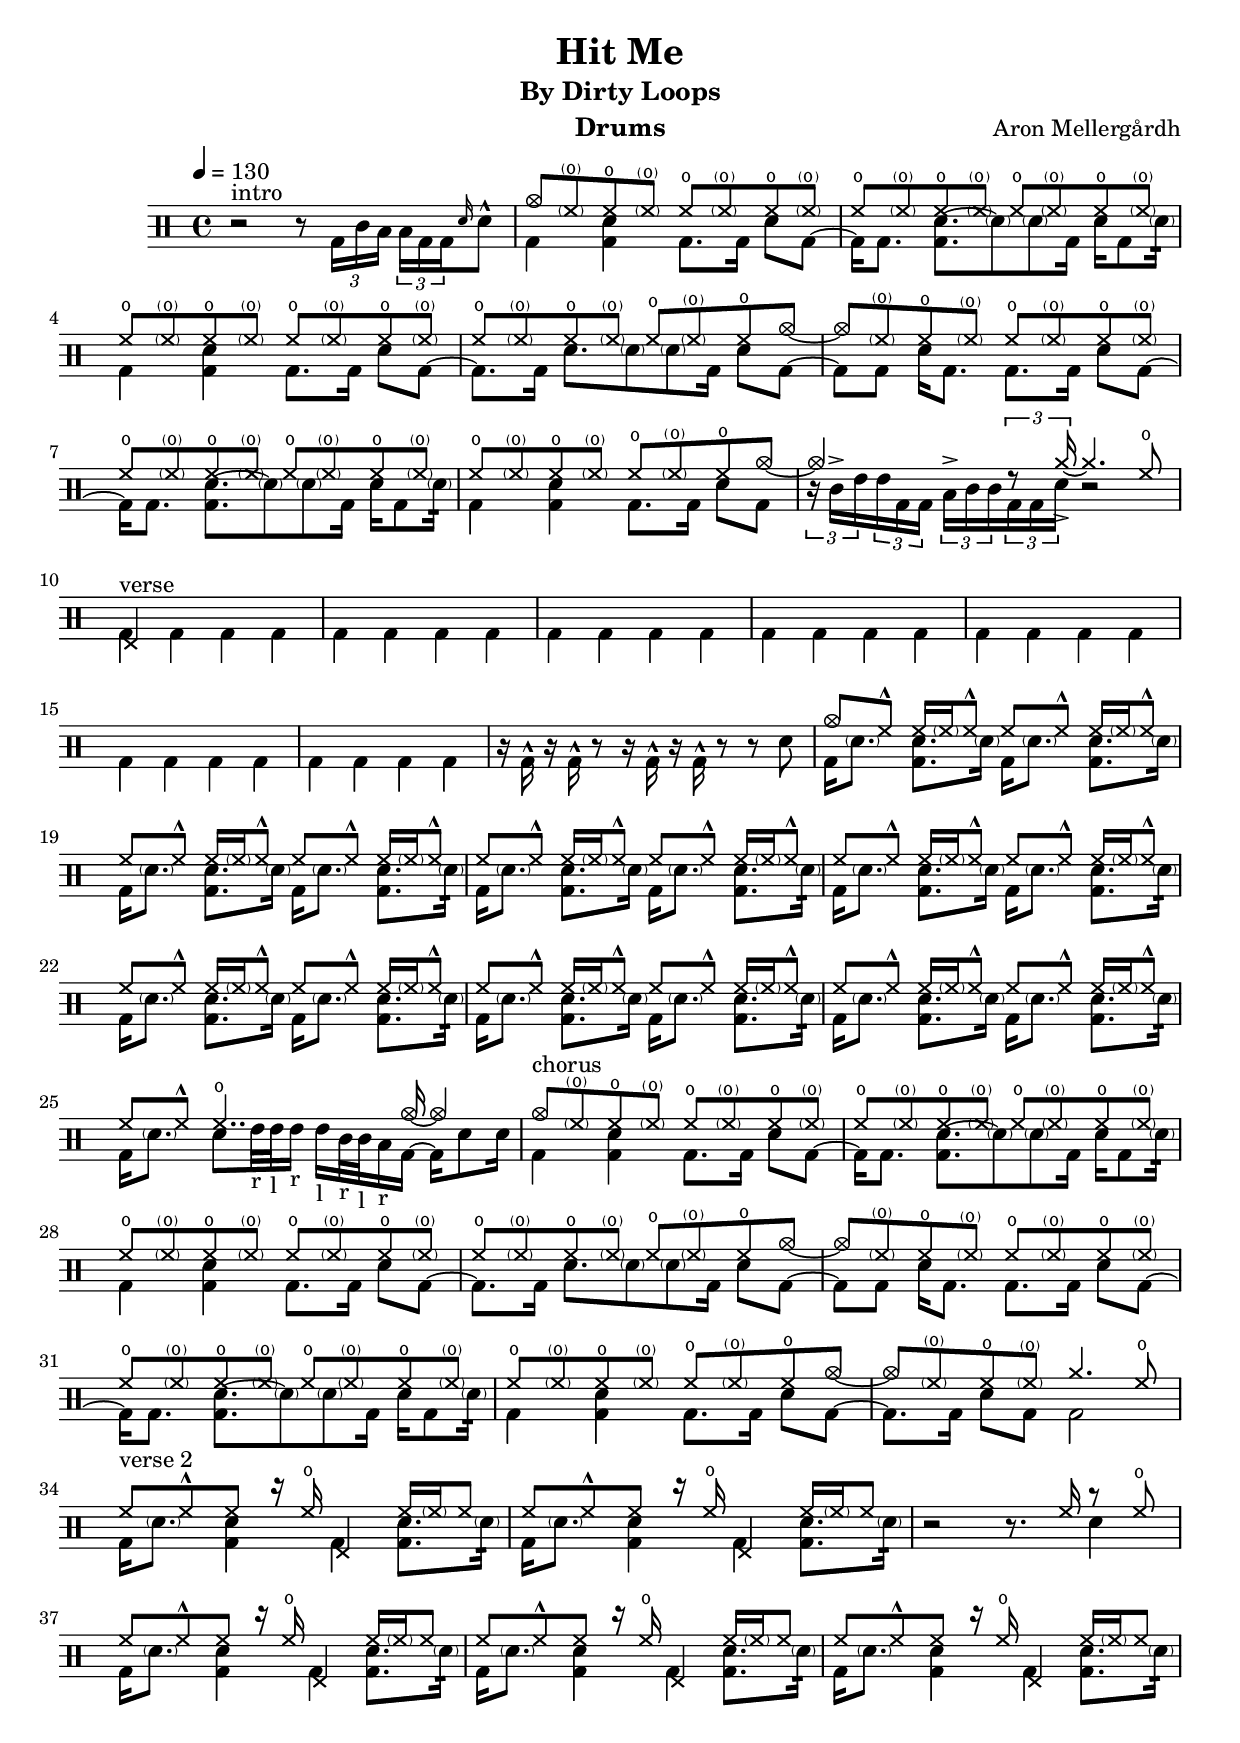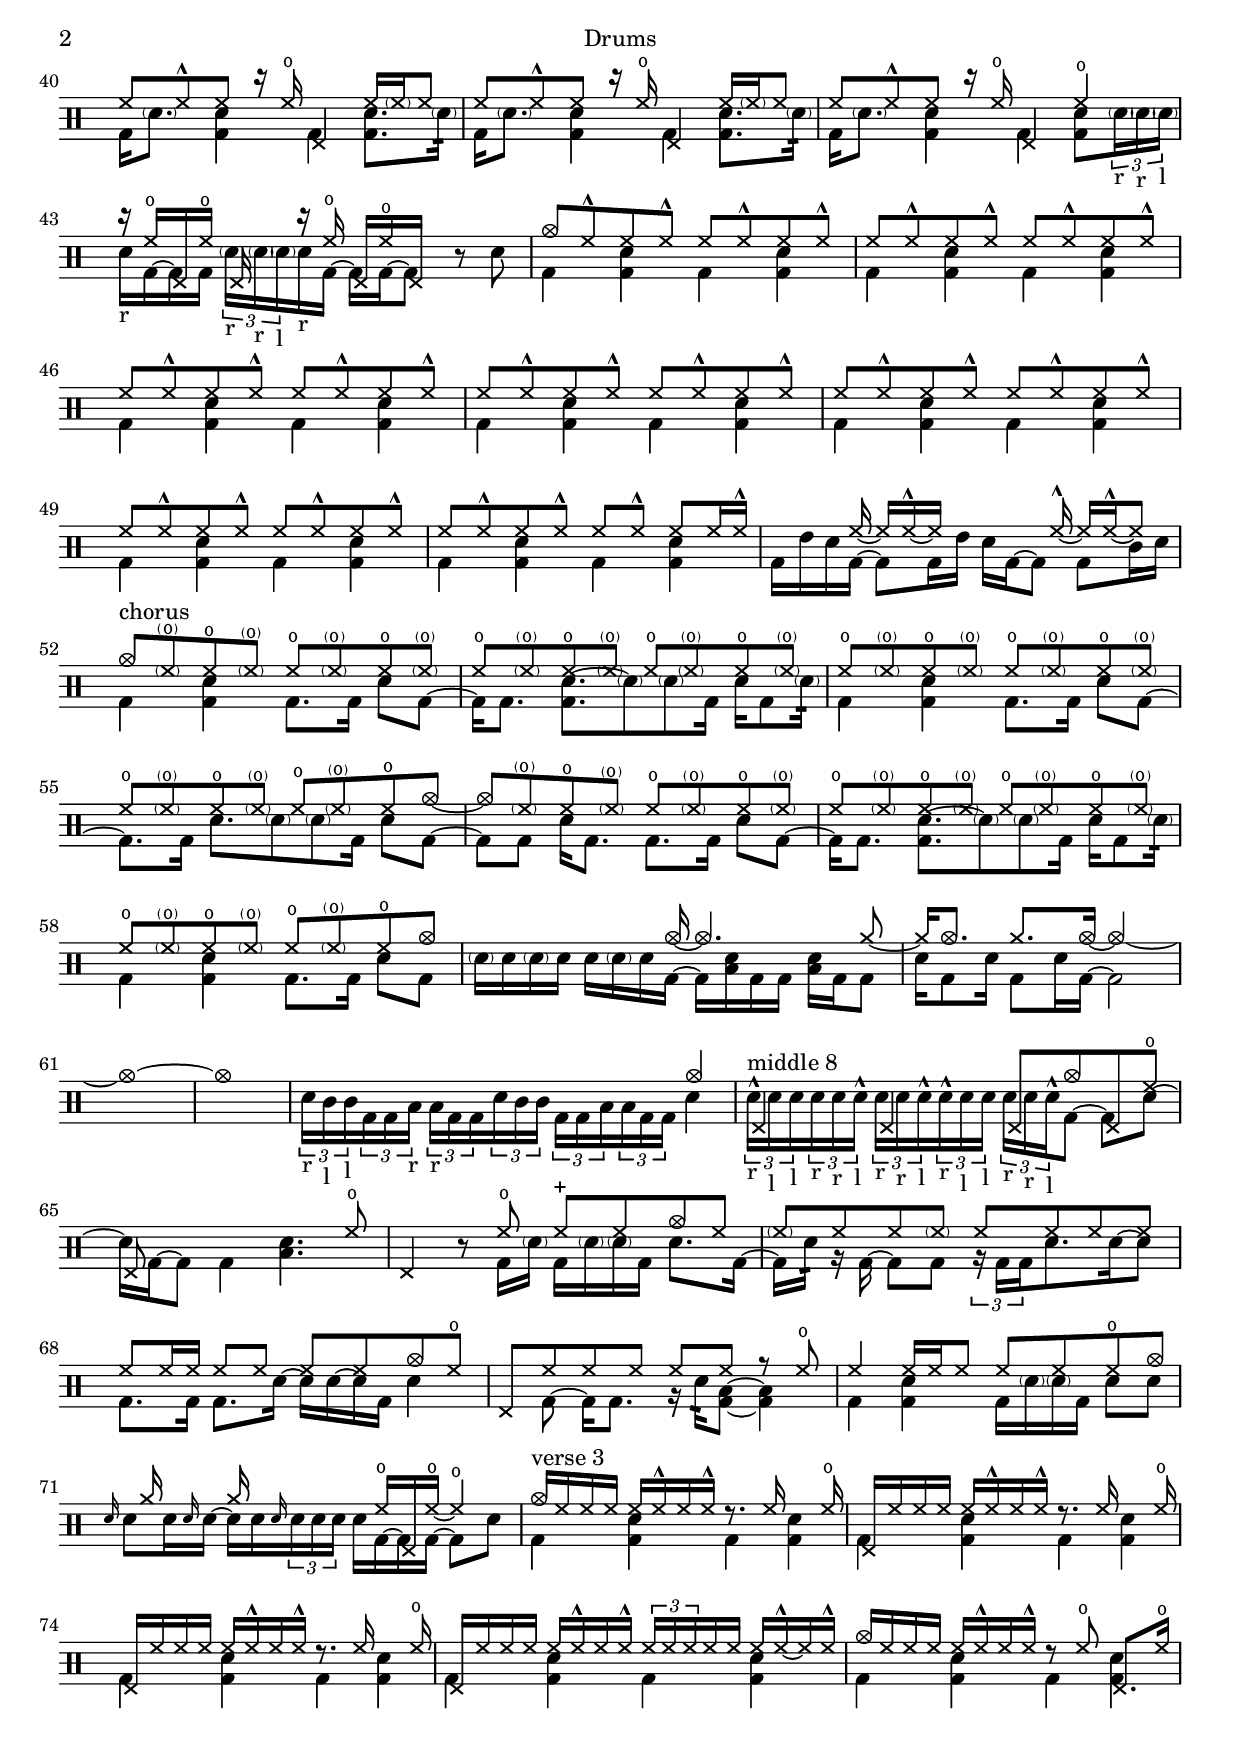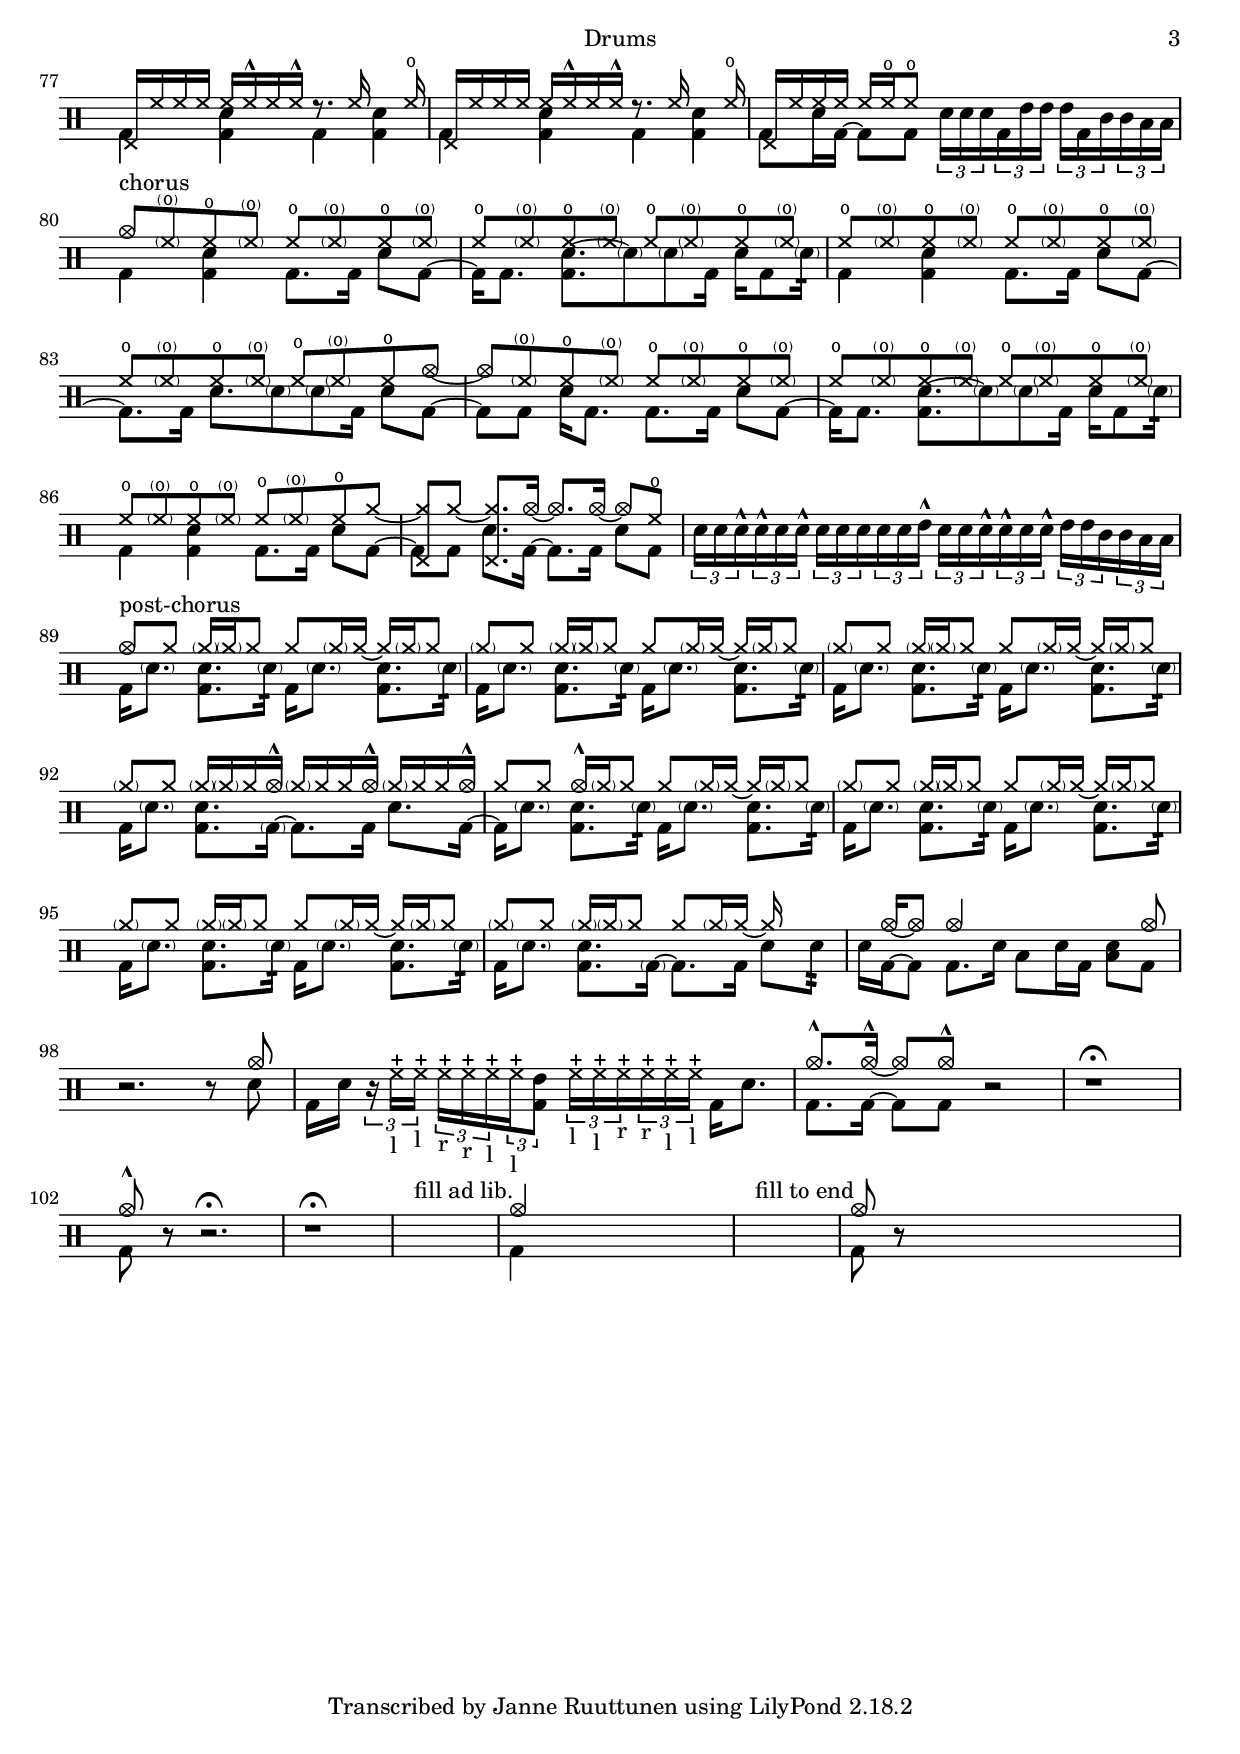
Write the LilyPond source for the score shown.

\version "2.18.2"
% \pointAndClickOff

\header {
  title = "Hit Me"
  subtitle = "By Dirty Loops"
  composer = "Aron Mellergårdh"
  instrument = "Drums"
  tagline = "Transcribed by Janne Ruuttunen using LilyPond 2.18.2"
}

chHH = \drummode { hho8 \parenthesize hho hho \parenthesize hho }
vHH = \drummode {hh8 hh^^ hh16 \parenthesize hh hh8^^}

introUp = \drummode {
  s1
  cymc8 \parenthesize hho hho \parenthesize hho
  \repeat percent 6 \chHH
  hho \parenthesize hho hho cymc~ 
  cymc \parenthesize hho hho \parenthesize hho
  \repeat percent 4 \chHH
  hho \parenthesize hho hho cymc8~cymc4 s8 \tuplet 3/2 {r8 cymcb16->~} cymcb4. hho8
}
introDown = \drummode {
  r2 r8 \tuplet 3/2 { bd16 tomml toml } \tuplet 3/2 { toml bd bd} \grace { sn16 } sn8^^
  bd4 <bd sn>4 bd8. bd16 sn8 bd8~bd16 bd8. <bd sn~>8. \parenthesize sn8 \parenthesize sn bd16 sn16 bd8 \parenthesize sn16:32
  bd4 <bd sn>4 bd8. bd16 sn8 bd8~bd8. bd16 sn8. \parenthesize sn8 \parenthesize sn bd16 sn8 bd8~
  bd8 bd8 sn16 bd8. bd8. bd16 sn8 bd8~bd16 bd8. <bd sn~>8. \parenthesize sn8 \parenthesize sn bd16 sn16 bd8 \parenthesize sn16:32
  bd4 <bd sn>4 bd8. bd16 sn8 bd8 \tuplet 3/2 8 {r16 tomml16-> tommh tommh bd bd toml-> tomml tomml bd bd sn} r2 
}
vAup = \drummode {
  hhp4 s2. \repeat percent 7 {s1}
  cymc8 hh^^ hh16 \parenthesize hh hh8^^
  \repeat percent 13 \vHH 
  hh8 hh^^ hho4.. cymca16~cymca4
}
vGrooveA = \drummode { bd16 \parenthesize sn8. <bd sn> \parenthesize sn16 }
vGrooveB = \drummode { bd16 \parenthesize sn8. <bd sn> \parenthesize sn16:32 }
vAdown = \drummode {
  \repeat percent 7 {bd4 bd bd bd } r16 bd^^ r bd^^ r8 r16 bd^^ r bd^^ r8 r8 sn8
  \repeat percent 3 { \vGrooveA } \vGrooveB
  \repeat percent 5 { \vGrooveA \vGrooveB }
  bd16 \parenthesize sn8. sn8 tommh32_"r" tommh_"l" tommh16_"r" tommh_"l" tomml32_"r" tomml32_"l" toml16_"r" bd16~bd sn8 sn16
}

chAup = \drummode {
  cymc8 \parenthesize hho hho \parenthesize hho
  \repeat percent 6 \chHH
  hho \parenthesize hho hho cymc~ 
  cymc \parenthesize hho hho \parenthesize hho
  \repeat percent 4 \chHH
  hho \parenthesize hho hho cymc~
  cymc8 \parenthesize hho hho \parenthesize hho cymcb4. hho8
}
chAdown = \drummode {
  bd4 <bd sn>4 bd8. bd16 sn8 bd8~bd16 bd8. <bd sn~>8. \parenthesize sn8 \parenthesize sn bd16 sn16 bd8 \parenthesize sn16:32
  bd4 <bd sn>4 bd8. bd16 sn8 bd8~bd8. bd16 sn8. \parenthesize sn8 \parenthesize sn bd16 sn8 bd8~
  bd8 bd8 sn16 bd8. bd8. bd16 sn8 bd8~bd16 bd8. <bd sn~>8. \parenthesize sn8 \parenthesize sn bd16 sn16 bd8 \parenthesize sn16:32
  bd4 <bd sn>4 bd8. bd16 sn8 bd8~bd8. bd16 sn8 bd bd2  
}

vBGrooveUp = \drummode {
  hh8 hh^^ hh8 r16 hho hhp4 hh16 \parenthesize hh16 hh8  
} 
vBGrooveDown = \drummode {
  bd16 \parenthesize sn8. <bd sn>4 bd <bd sn>8. \parenthesize sn16:32
}
vBSimpleUp = \drummode {
  hh8 hh^^ hh hh^^ hh hh^^ hh hh^^    
}
vBSimpleDown = \drummode {
  bd4 <bd sn> bd <bd sn>
}
vBup = \drummode {
  \repeat percent 2 { \vBGrooveUp }
  r2 r8. hh16 r8 hho
  \repeat percent 5 { \vBGrooveUp }
  hh8 hh^^ hh8 r16 hho hhp4 hho4
  r16 hho hhp hho hhp s r hho hhp hho hhp s s4
  cymc8 hh^^ hh hh^^ hh hh^^ hh hh^^    
  \repeat percent 5 { \vBSimpleUp }
  hh hh^^ hh hh^^ hh hh^^ hh hh16 hh16^^
  s8. hh16~hh hh^^~hh s4 hh16^^~hh hh^^~hh8
}
vBdown = \drummode {
  \repeat percent 2 { \vBGrooveDown }
  s2. sn4
  \repeat percent 5 { \vBGrooveDown }
  bd16 \parenthesize sn8. <bd sn>4 bd <bd sn>8 \tuplet 3/2 {\parenthesize sn16_"r" \parenthesize sn_"r" \parenthesize sn_"l"}
  sn16_"r" bd~bd bd \tuplet 3/2  {\parenthesize sn16_"r" \parenthesize sn_"r" \parenthesize sn_"l"} sn16_"r" bd~bd bd~bd8 r sn
  \repeat percent 7 { \vBSimpleDown }
  bd16 tommh sn bd16~bd8 bd16 tommh sn bd16~bd8 bd tomml16 sn
}

chBup = \drummode {
  cymc8 \parenthesize hho hho \parenthesize hho
  \repeat percent 6 \chHH
  hho \parenthesize hho hho cymc~ 
  cymc \parenthesize hho hho \parenthesize hho
  \repeat percent 4 \chHH
  hho \parenthesize hho hho cymc
  s4 s8. cymc16~cymc4. cymcb8~cymcb16 cymc8. cymcb8. cymc16~cymc2~
  cymc1~cymc
  s2. cymc4
}
chBdown = \drummode {
  bd4 <bd sn>4 bd8. bd16 sn8 bd8~bd16 bd8. <bd sn~>8. \parenthesize sn8 \parenthesize sn bd16 sn16 bd8 \parenthesize sn16:32
  bd4 <bd sn>4 bd8. bd16 sn8 bd8~bd8. bd16 sn8. \parenthesize sn8 \parenthesize sn bd16 sn8 bd8~
  bd8 bd8 sn16 bd8. bd8. bd16 sn8 bd8~bd16 bd8. <bd sn~>8. \parenthesize sn8 \parenthesize sn bd16 sn16 bd8 \parenthesize sn16:32
  bd4 <bd sn>4 bd8. bd16 sn8 bd
  \parenthesize sn16 sn \parenthesize sn sn sn \parenthesize sn sn bd16~bd <sn toml>16 bd bd <sn toml>16 bd16 bd8 sn16 bd8 sn16 bd8 sn16 bd16~bd2
  s1 s
  \tuplet 3/2 8 {sn16_"r" tomml_"l" tomml_"l" bd bd toml_"r" toml_"r" bd bd sn16 tomml tomml bd bd toml toml bd bd} sn4
}
brUp = \drummode {
  hhp4 hhp4 hhp8 cymc hhp hho
  hhp8 s8 s4 s s8 hho8
  hhp4 r8 hho hhc hh cymc hh \parenthesize hh hh hh \parenthesize hh hh hh hh hh
  hh hh16 hh hh8 hh hh hh cymc hho
  hhp hh hh hh hh hh r hho
  hh4 hh16 hh hh8 hh hh hho cymc
  s16 cymr s s cymr s s s s hho hhp hho~hho4
}
brDown = \drummode {
  \tuplet 3/2 8 {sn16_"r"^^ sn_"l" sn_"l" sn_"r" sn_"r" sn_"l"^^ sn_"r" sn_"r" sn^^_"l" sn^^_"r" sn_"l" sn_"l" sn_"r" sn_"r" sn^^_"l"} bd8~bd sn8~
  sn16 bd16~bd8 bd4 <sn toml>4. s8
  s4. bd16 \parenthesize sn bd \parenthesize sn \parenthesize sn bd sn8. bd16~
  bd16 \parenthesize {sn:} r bd16~bd8 bd \tuplet 3/2 {r16 bd bd} sn8. sn16~sn8
  bd8. bd16 bd8. sn16~sn sn~sn bd sn4
  s8 bd~bd16 bd8. r16 sn: <toml bd>8~<toml bd>4
  bd4 <bd sn> bd16 \parenthesize sn \parenthesize sn bd16 sn8 sn
  \grace sn16 sn8 sn16 \grace sn sn~sn sn \grace sn \tuplet 3/2 {sn sn sn} sn bd~bd bd16~bd8 sn8
}
vCGrooveUp = \drummode {
  hhp16 hh hh hh hh hh^^ hh hh^^ r8. hh16 s8. hho16
}
vCup = \drummode {
  cymc16 hh hh hh hh hh^^ hh hh^^ r8. hh16 s8. hho16
  \vCGrooveUp	
  \vCGrooveUp	
  hhp16 hh hh hh hh hh^^ hh hh^^ \tuplet 3/2 {hh16 hh hh} hh hh hh hh^^~hh hh^^
  cymc16 hh hh hh hh hh^^ hh hh^^ r8 hho hhp8. hho16
  \vCGrooveUp	
  \vCGrooveUp	
  hhp16 hh hh hh hh hho hho8 s2
}
vCGrooveDown = \drummode {
  bd4 <bd sn> bd <bd sn>
}	
vCdown = \drummode {
  \vCGrooveDown
  \vCGrooveDown
  \vCGrooveDown
  \vCGrooveDown
  \vCGrooveDown
  \vCGrooveDown
  \vCGrooveDown
  bd8 sn16 bd~bd8 bd8 \tuplet 3/2 8 {sn16 sn sn bd tommh tommh tommh bd tomml tomml toml toml}
}
chCup = \drummode {
  cymc8 \parenthesize hho hho \parenthesize hho
  \repeat percent 6 \chHH
  hho \parenthesize hho hho cymc~ 
  cymc \parenthesize hho hho \parenthesize hho
  \repeat percent 4 \chHH
  hho \parenthesize hho hho cymcb~
  <cymcb hhp>8 cymcb~<cymcb hhp>8. cymc16~cymca8. cymca16~cymca8 hho8
  s1
}
chCdown = \drummode {
  bd4 <bd sn>4 bd8. bd16 sn8 bd8~bd16 bd8. <bd sn~>8. \parenthesize sn8 \parenthesize sn bd16 sn16 bd8 \parenthesize sn16:32
  bd4 <bd sn>4 bd8. bd16 sn8 bd8~bd8. bd16 sn8. \parenthesize sn8 \parenthesize sn bd16 sn8 bd8~
  bd8 bd8 sn16 bd8. bd8. bd16 sn8 bd8~bd16 bd8. <bd sn~>8. \parenthesize sn8 \parenthesize sn bd16 sn16 bd8 \parenthesize sn16:32
  bd4 <bd sn>4 bd8. bd16 sn8 bd~
  bd8 bd sn8. bd16~bd8. bd16 sn8 bd8
  \tuplet 3/2 8 {sn16 sn sn^^ sn^^ sn sn^^ sn sn sn sn sn tommh^^ sn sn sn^^ sn^^ sn sn^^ tommh tommh tomml tomml toml toml}
}
postChUp = \drummode {
  cymca8 cymr8 \parenthesize cymr16 \parenthesize cymr16 cymr8 cymr8 \parenthesize cymr16 cymr16~cymr16 \parenthesize cymr16 cymr8
  \parenthesize cymr8 cymr8 \parenthesize cymr16 \parenthesize cymr16 cymr8 cymr8 \parenthesize cymr16 cymr16~cymr16 \parenthesize cymr16 cymr8
  \parenthesize cymr8 cymr8 \parenthesize cymr16 \parenthesize cymr16 cymr8 cymr8 \parenthesize cymr16 cymr16~cymr16 \parenthesize cymr16 cymr8
  \parenthesize cymr8 cymr8 \parenthesize cymr16 \parenthesize cymr16 cymr16 cymc16^^ \parenthesize cymr16 cymr16 cymr16 cymc16^^ \parenthesize cymr16 cymr16 cymr16 cymc16^^
  cymr8 cymr8 cymc16^^ \parenthesize cymr16 cymr8 cymr8 \parenthesize cymr16 cymr16~cymr16 \parenthesize cymr16 cymr8
  \parenthesize cymr8 cymr8 \parenthesize cymr16 \parenthesize cymr16 cymr8 cymr8 \parenthesize cymr16 cymr16~cymr16 \parenthesize cymr16 cymr8
  \parenthesize cymr8 cymr8 \parenthesize cymr16 \parenthesize cymr16 cymr8 cymr8 \parenthesize cymr16 cymr16~cymr16 \parenthesize cymr16 cymr8
  \parenthesize cymr8 cymr8 \parenthesize cymr16 \parenthesize cymr16 cymr8 cymr8 \parenthesize cymr16 cymr16~cymr16 s8.
  s16 cymca16~cymc8 cymca4 s4. cymca8 
  r2. r8 cymc8
  s1
  cymca8.^^ cymca16^^~cymca8 cymca8^^ r2
  r1\fermata
  cymca8^^ r8 r2.\fermata
  r1\fermata
}
 
postChDown = \drummode {
  \vGrooveB
  \vGrooveB
  \vGrooveB
  \vGrooveB
  \vGrooveB
  \vGrooveB
  bd16 \parenthesize sn8. <bd sn> \parenthesize bd16~bd8. bd16 sn8. bd16~
  \vGrooveB
  \vGrooveB
  \vGrooveB
  \vGrooveB
  \vGrooveB
  \vGrooveB
  bd16 \parenthesize sn8. <bd sn> \parenthesize bd16~bd8. bd16 sn8 sn8:32
  sn16 bd16~bd8 bd8. sn16 toml8 sn16 bd16 <sn toml>8 bd8
  s2. s8 sn8
  bd16 sn16 \tuplet 3/2 8 {r16 hhc16_"l" hhc_"l" hhc_"r" hhc_"r" hhc_"l" hhc_"l" <tommh bd>8 hhc16_"l" hhc_"l" hhc_"r" hhc_"r" hhc_"l" hhc_"l"} bd16 sn8. 
  bd8. bd16~bd8 bd8 s2
  s1
  bd8 r8 s2.
  s1
}	
up = \drummode { \unfoldRepeats {
  \tempo 4 = 130
  \introUp
  \vAup
  \chAup
  \vBup
  \chBup
  \brUp
  \vCup
  \chCup
  \postChUp
  \drummode {s1}
  \drummode {cymca4 s2. s1}
  \drummode {cymca8 r8 s2.}
}}
down = \drummode { \unfoldRepeats {
  <>^\markup { intro }  \introDown
  <>^\markup { verse }  \vAdown
  <>^\markup { chorus } \chAdown
  <>^\markup { verse 2 } \vBdown
  <>^\markup { chorus } \chBdown
  <>^\markup { middle 8 } \brDown
  <>^\markup { verse 3 } \vCdown
  <>^\markup { chorus } \chCdown
  <>^\markup { post-chorus } \postChDown
  <>^\markup { fill ad lib. } \drummode {s1}
  \drummode { bd4 s2.}
  <>^\markup { fill to end } \drummode { s1 }
  \drummode { bd8 r8 s2.}
}}


\score {
  <<
    \new DrumStaff <<
      \new DrumVoice { \stemUp \up}
      \new DrumVoice { \stemDown \down}
    >>
  >>
  \layout { }
  \midi { }
}
